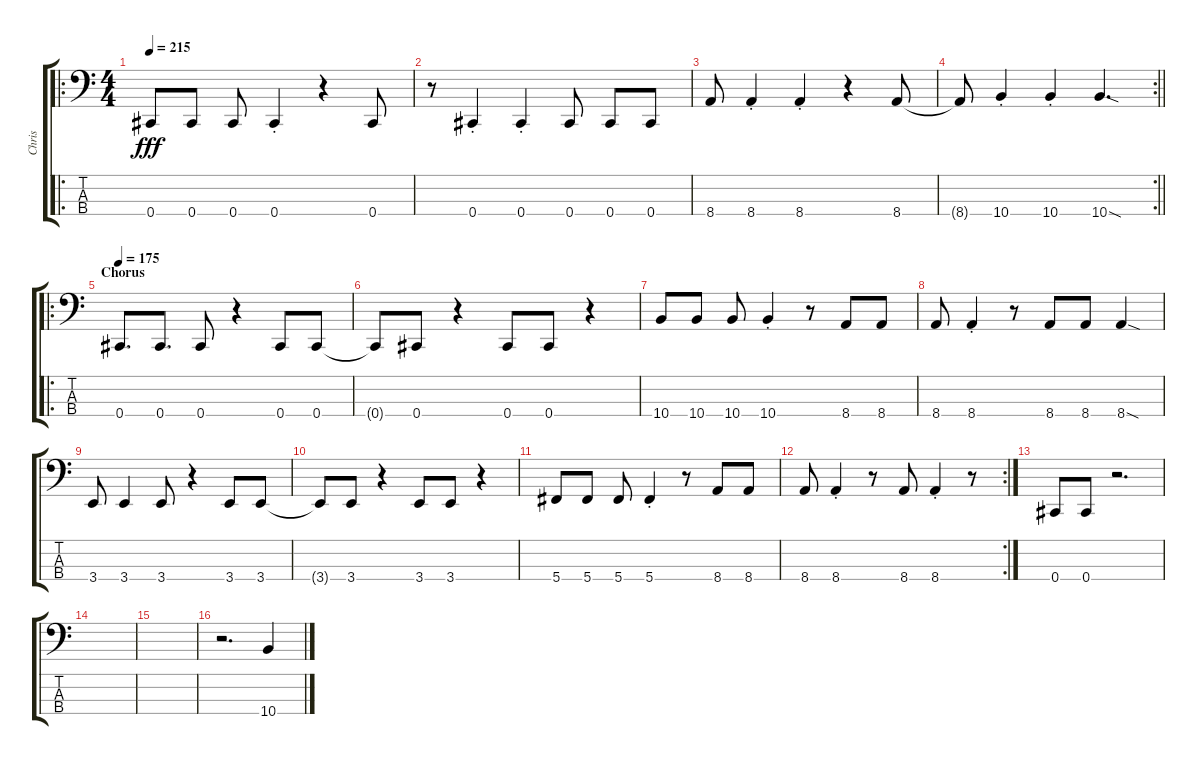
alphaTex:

\track ("Chris" "Chris") {instrument electricbasspick}
\staff {score tabs}
\tuning (Gb2 Db2 Ab1 Db1) {hide}
\ro
\ts (4 4)
\tempo 215
\clef f4
\ks c
0.4.8{dy fff} 0.4.8 0.4.8 0.4{st}.4 r.4 0.4.8 |
r.8 0.4{st}.4 0.4{st}.4 0.4.8 0.4.8 0.4.8 |
8.4.8 8.4{st}.4 8.4{st}.4 r.4 8.4.8 |
\rc 2
\barLineRight lightlight
8.4{t}.8 10.4{st}.4 10.4{st}.4 10.4{sod}.4{d} |
\ro
\section ("" "Chorus")
\tempo 175
0.4.8{d} 0.4.8{d} 0.4.8 r.4 0.4.8 0.4.8 |
0.4{t}.8 0.4.8 r.4 0.4.8 0.4.8 r.4 |
10.4.8 10.4.8 10.4.8 10.4{st}.4 r.8 8.4.8 8.4.8 |
8.4.8 8.4{st}.4 r.8 8.4.8 8.4.8 8.4{sod}.4 |
3.4.8 3.4.4 3.4.8 r.4 3.4.8 3.4.8 |
3.4{t}.8 3.4.8 r.4 3.4.8 3.4.8 r.4 |
5.4.8 5.4.8 5.4.8 5.4{st}.4 r.8 8.4.8 8.4.8 |
\rc 2
8.4.8 8.4{st}.4 r.8 8.4.8 8.4{st}.4 r.8 |
0.4.8 0.4.8 r.2{d} |
|
|
r.2{d} 10.4.4
